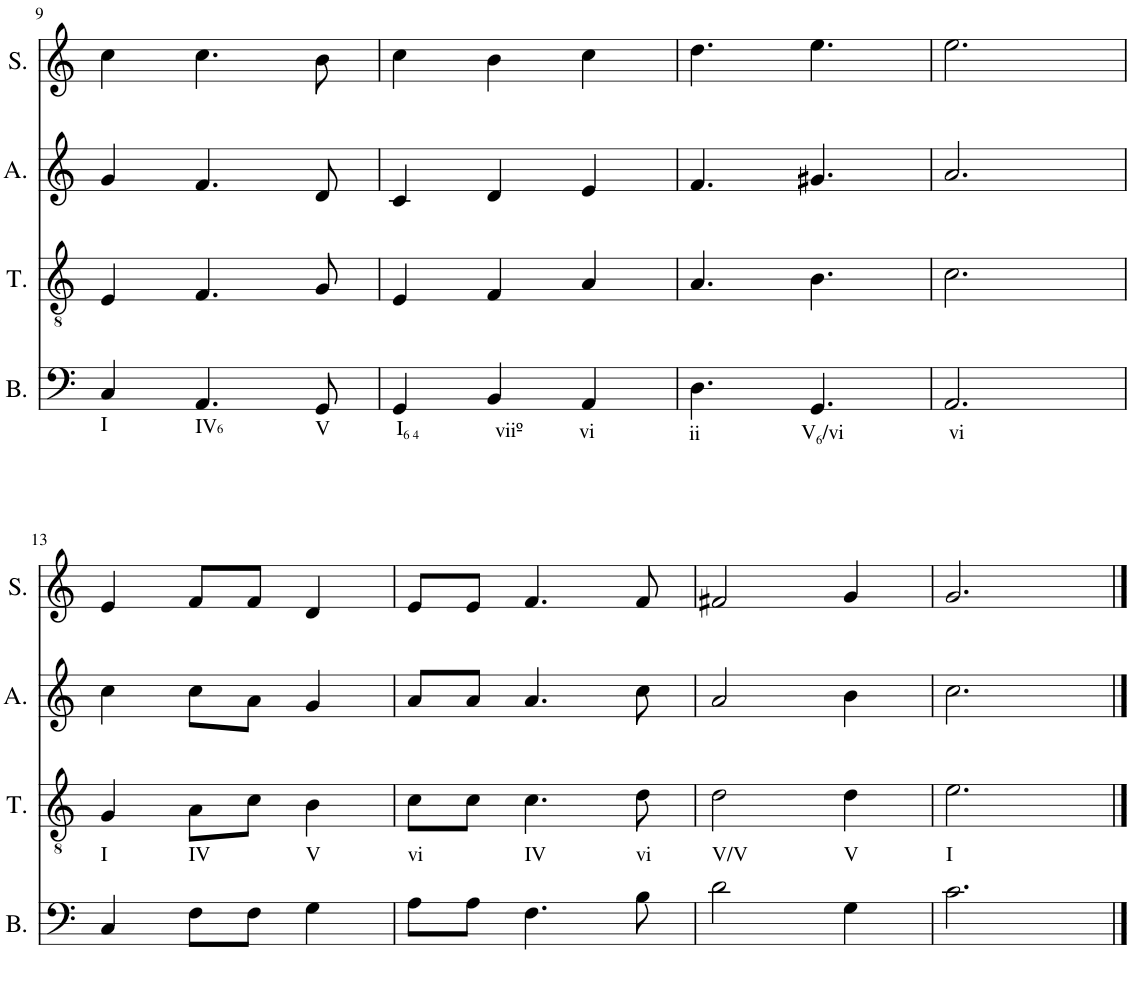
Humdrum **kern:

**kern	**kern	**kern	**kern
*part4	*part3	*part2	*part1
*staff4	*staff3	*staff2	*staff1
*I"Bass	*I"Tenor	*I"Alto	*I"Soprano
*I'B.	*I'T.	*I'A.	*I'S.
!!LO:PB:g=z
*clefF4	*clefGv2	*clefG2	*clefG2
*k[]	*k[]	*k[]	*k[]
*M3/4	*M3/4	*M3/4	*M3/4
=9	=9	=9	=9
!LO:TX:b:t=I	!	!	!
4C/	4E/	4g/	4cc\
!LO:TX:b:t=IV	!	!	!
!LO:TX:b:t=6	!	!	!
4.AA/	4.F/	4.f/	4.cc\
!LO:TX:b:t=V	!	!	!
8GG/	8G/	8d/	8b\
=10	=10	=10	=10
!LO:TX:b:t=I	!	!	!
!LO:TX:b:t=6 4	!	!	!
4GG/	4E/	4c/	4cc\
!LO:TX:b:t=viiº	!	!	!
4BB/	4F/	4d/	4b\
!LO:TX:b:t=vi	!	!	!
4AA/	4A/	4e/	4cc\
=11	=11	=11	=11
!LO:TX:b:t=ii	!	!	!
4.D\	4.A/	4.f/	4.dd\
!LO:TX:b:t=V	!	!	!
!LO:TX:b:t=6	!	!	!
!LO:TX:b:t=/vi	!	!	!
4.GG/	4.B\	4.g#X/	4.ee\
=12	=12	=12	=12
!LO:TX:b:t=vi	!	!	!
2.AA/	2.c\	2.a/	2.ee\
!!LO:LB:g=z
=13	=13	=13	=13
!LO:TX:a:t=I	!	!	!
4C/	4G/	4cc\	4e/
!LO:TX:a:t=IV	!	!	!
8F\L	8A\L	8cc\L	8f/L
8F\J	8c\J	8a\J	8f/J
!LO:TX:a:t=V	!	!	!
4G\	4B\	4g/	4d/
=14	=14	=14	=14
!LO:TX:a:t=vi	!	!	!
8A\L	8c\L	8a/L	8e/L
8A\J	8c\J	8a/J	8e/J
!LO:TX:a:t=IV	!	!	!
4.F\	4.c\	4.a/	4.f/
!LO:TX:a:t=vi	!	!	!
8B\	8d\	8cc\	8f/
=15	=15	=15	=15
!LO:TX:a:t=V/V	!	!	!
2d\	2d\	2a/	2f#X/
!LO:TX:a:t=V	!	!	!
4G\	4d\	4b\	4g/
=16	=16	=16	=16
!LO:TX:a:t=I	!	!	!
2.c\	2.e\	2.cc\	2.g/
==	==	==	==
*-	*-	*-	*-
